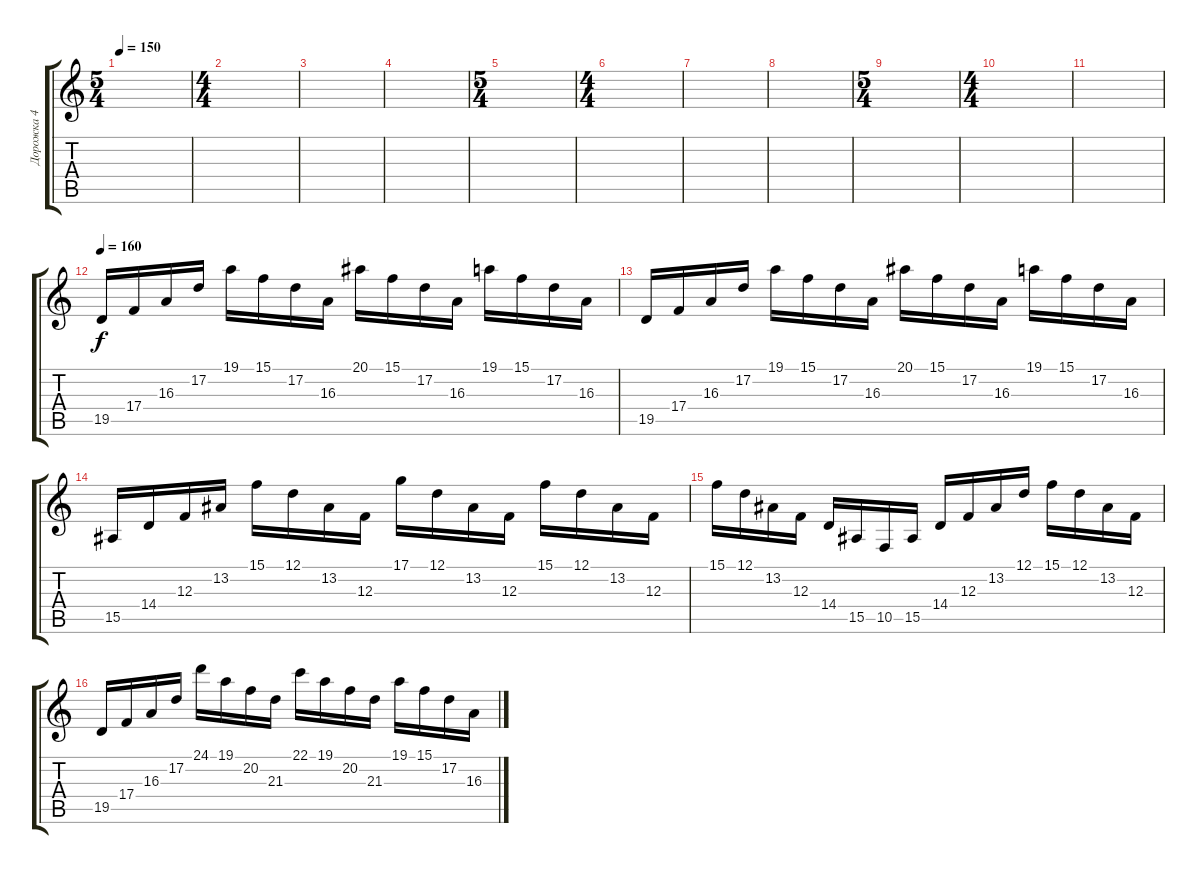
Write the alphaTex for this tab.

\track ("Дорожка 4" "Дорожка 4") {instrument stringensemble1}
\staff {score tabs}
\tuning (D4 A3 F3 C3 G2 D2) {hide}
\ts (5 4)
\tempo 150
\clef g2
\ks c
|
\ts (4 4)
|
|
|
\ts (5 4)
|
\ts (4 4)
|
|
|
\ts (5 4)
|
\ts (4 4)
|
|
\tempo 160
19.5.16 17.4.16 16.3.16 17.2.16 19.1.16 15.1.16 17.2.16 16.3.16 20.1.16 15.1.16 17.2.16 16.3.16 19.1.16 15.1.16 17.2.16 16.3.16 |
19.5.16 17.4.16 16.3.16 17.2.16 19.1.16 15.1.16 17.2.16 16.3.16 20.1.16 15.1.16 17.2.16 16.3.16 19.1.16 15.1.16 17.2.16 16.3.16 |
15.5.16 14.4.16 12.3.16 13.2.16 15.1.16 12.1.16 13.2.16 12.3.16 17.1.16 12.1.16 13.2.16 12.3.16 15.1.16 12.1.16 13.2.16 12.3.16 |
15.1.16 12.1.16 13.2.16 12.3.16 14.4.16 15.5.16 10.5.16 15.5.16 14.4.16 12.3.16 13.2.16 12.1.16 15.1.16 12.1.16 13.2.16 12.3.16 |
19.5.16 17.4.16 16.3.16 17.2.16 24.1.16 19.1.16 20.2.16 21.3.16 22.1.16 19.1.16 20.2.16 21.3.16 19.1.16 15.1.16 17.2.16 16.3.16
